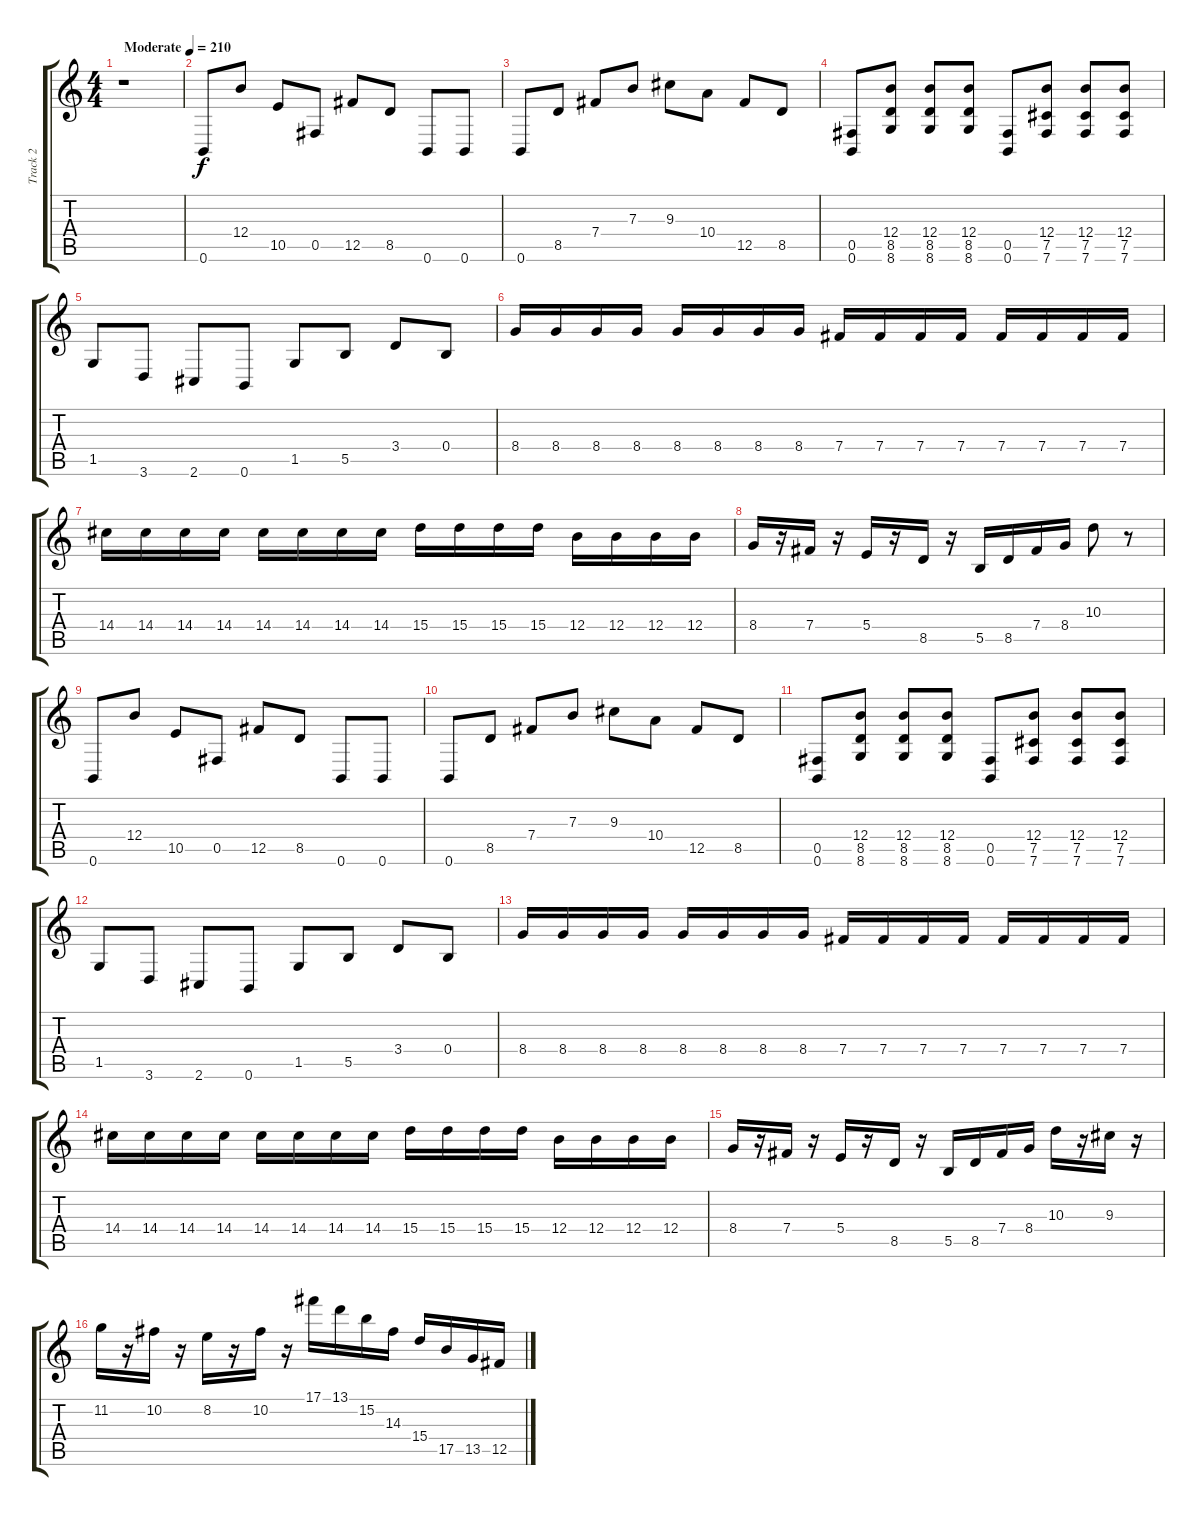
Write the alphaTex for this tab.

\track ("Track 2" "Track 2") {instrument overdrivenguitar}
\staff {score tabs}
\tuning (Db4 Ab3 E3 B2 Gb2 B1) {hide}
\ts (4 4)
\tempo (210 "Moderate")
\clef g2
\ks c
r.1{dy f instrument overdrivenguitar} |
0.6.8 12.4.8 10.5.8 0.5.8 12.5.8 8.5.8 0.6.8 0.6.8 |
0.6.8 8.5.8 7.4.8 7.3.8 9.3.8 10.4.8 12.5.8 8.5.8 |
(0.5 0.6).8 (12.4 8.5 8.6).8 (12.4 8.5 8.6).8 (12.4 8.5 8.6).8 (0.5 0.6).8 (12.4 7.5 7.6).8 (12.4 7.5 7.6).8 (12.4 7.5 7.6).8 |
1.5.8 3.6.8 2.6.8 0.6.8 1.5.8 5.5.8 3.4.8 0.4.8 |
8.4.16 8.4.16 8.4.16 8.4.16 8.4.16 8.4.16 8.4.16 8.4.16 7.4.16 7.4.16 7.4.16 7.4.16 7.4.16 7.4.16 7.4.16 7.4.16 |
14.4.16 14.4.16 14.4.16 14.4.16 14.4.16 14.4.16 14.4.16 14.4.16 15.4.16 15.4.16 15.4.16 15.4.16 12.4.16 12.4.16 12.4.16 12.4.16 |
8.4.16 r.16 7.4.16 r.16 5.4.16 r.16 8.5.16 r.16 5.5.16 8.5.16 7.4.16 8.4.16 10.3.8 r.8 |
0.6.8 12.4.8 10.5.8 0.5.8 12.5.8 8.5.8 0.6.8 0.6.8 |
0.6.8 8.5.8 7.4.8 7.3.8 9.3.8 10.4.8 12.5.8 8.5.8 |
(0.5 0.6).8 (12.4 8.5 8.6).8 (12.4 8.5 8.6).8 (12.4 8.5 8.6).8 (0.5 0.6).8 (12.4 7.5 7.6).8 (12.4 7.5 7.6).8 (12.4 7.5 7.6).8 |
1.5.8 3.6.8 2.6.8 0.6.8 1.5.8 5.5.8 3.4.8 0.4.8 |
8.4.16 8.4.16 8.4.16 8.4.16 8.4.16 8.4.16 8.4.16 8.4.16 7.4.16 7.4.16 7.4.16 7.4.16 7.4.16 7.4.16 7.4.16 7.4.16 |
14.4.16 14.4.16 14.4.16 14.4.16 14.4.16 14.4.16 14.4.16 14.4.16 15.4.16 15.4.16 15.4.16 15.4.16 12.4.16 12.4.16 12.4.16 12.4.16 |
8.4.16 r.16 7.4.16 r.16 5.4.16 r.16 8.5.16 r.16 5.5.16 8.5.16 7.4.16 8.4.16 10.3.16 r.16 9.3.16 r.16 |
11.2.16 r.16 10.2.16 r.16 8.2.16 r.16 10.2.16 r.16 17.1.16 13.1.16 15.2.16 14.3.16 15.4.16 17.5.16 13.5.16 12.5.16
